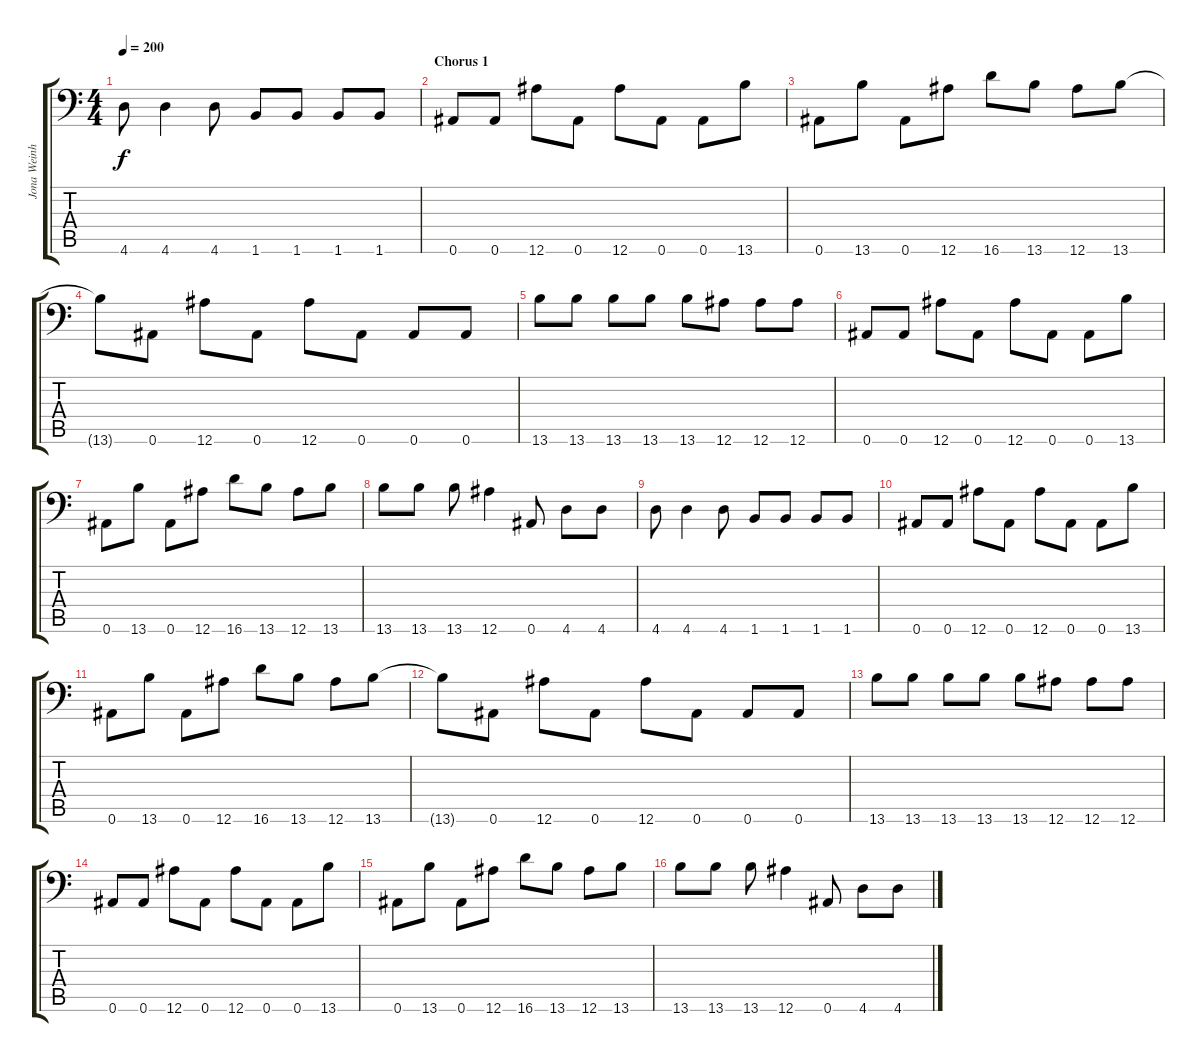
\track ("Jona Weinhofen" "Jona Weinh") {instrument distortionguitar}
\staff {score tabs}
\tuning (C4 G3 Eb3 Bb2 F2 Bb1) {hide}
\ts (4 4)
\tempo 200
\clef f4
\ks c
4.6.8{dy f} 4.6.4 4.6.8 1.6.8 1.6.8 1.6.8 1.6.8 |
\section ("" "Chorus 1")
0.6.8 0.6.8 12.6.8 0.6.8 12.6.8 0.6.8 0.6.8 13.6.8 |
0.6.8 13.6.8 0.6.8 12.6.8 16.6.8 13.6.8 12.6.8 13.6.8 |
13.6{t}.8 0.6.8 12.6.8 0.6.8 12.6.8 0.6.8 0.6.8 0.6.8 |
13.6.8 13.6.8 13.6.8 13.6.8 13.6.8 12.6.8 12.6.8 12.6.8 |
0.6.8 0.6.8 12.6.8 0.6.8 12.6.8 0.6.8 0.6.8 13.6.8 |
0.6.8 13.6.8 0.6.8 12.6.8 16.6.8 13.6.8 12.6.8 13.6.8 |
13.6.8 13.6.8 13.6.8 12.6.4 0.6.8 4.6.8 4.6.8 |
4.6.8 4.6.4 4.6.8 1.6.8 1.6.8 1.6.8 1.6.8 |
0.6.8 0.6.8 12.6.8 0.6.8 12.6.8 0.6.8 0.6.8 13.6.8 |
0.6.8 13.6.8 0.6.8 12.6.8 16.6.8 13.6.8 12.6.8 13.6.8 |
13.6{t}.8 0.6.8 12.6.8 0.6.8 12.6.8 0.6.8 0.6.8 0.6.8 |
13.6.8 13.6.8 13.6.8 13.6.8 13.6.8 12.6.8 12.6.8 12.6.8 |
0.6.8 0.6.8 12.6.8 0.6.8 12.6.8 0.6.8 0.6.8 13.6.8 |
0.6.8 13.6.8 0.6.8 12.6.8 16.6.8 13.6.8 12.6.8 13.6.8 |
13.6.8 13.6.8 13.6.8 12.6.4 0.6.8 4.6.8 4.6.8
